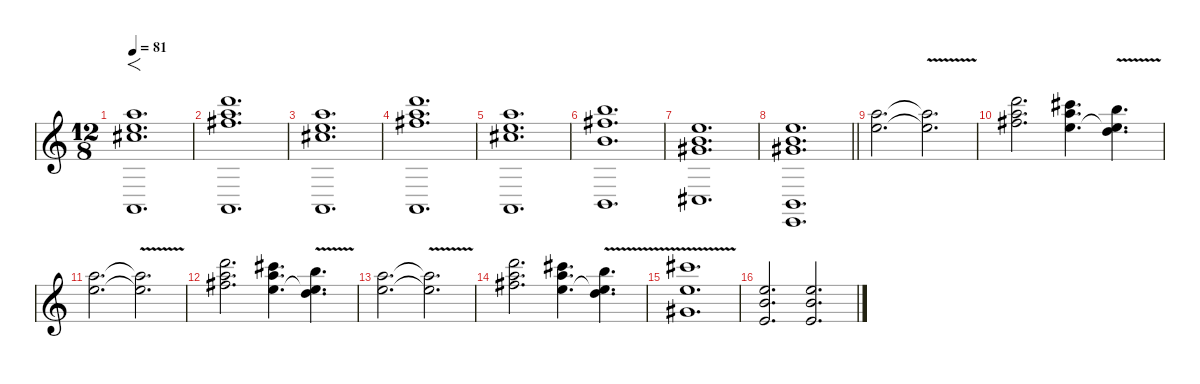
\defaultSystemsLayout 4
\hideDynamics
\bracketExtendMode nobrackets
\singleTrackTrackNamePolicy hidden
\multiTrackTrackNamePolicy hidden
\firstSystemTrackNameMode fullname
\otherSystemsTrackNameOrientation horizontal
\track ("KEYBOARD" "org.") {instrument churchorgan}
\staff {score}
\tuning (E4 B3 G3 D3 A2 E2)
\ts (12 8)
\tempo 81
\clef g2
\ks c
(17.1 17.2 18.3{acc #} 0.5).1{f d dy ff beam Up} |
(22.1 22.2 23.3{acc #} 0.5).1{d beam Up} |
(17.1 17.2 18.3{acc #} 0.5).1{d beam Up} |
(22.1 22.2 23.3{acc #} 0.5).1{d beam Up} |
(17.1 17.2 18.3{acc #} 0.5).1{d beam Up} |
(19.1 19.2{acc #} 16.3 2.5).1{d beam Up} |
(12.1 12.2 13.3{acc #} 4.5{acc #}).1{d beam Up} |
\barLineRight lightlight
(12.1 12.2 13.3{acc #} 2.5 0.6).1{d beam Up} |
(17.1 17.2).2{d dy f beam Down} (17.1{t} 17.2{v t}).2{d beam Down} |
(22.1 22.2 23.3{acc #}).2{d beam Down} (21.1{acc #} 22.2 21.3).4{d beam Down} (19.1{v} 15.2 21.3{t}).4{d beam Down} |
(17.1 17.2).2{d beam Down} (17.1{t} 17.2{v t}).2{d beam Down} |
(22.1 22.2 23.3{acc #}).2{d beam Down} (21.1{acc #} 22.2 21.3).4{d beam Down} (19.1{v} 15.2 21.3{t}).4{d beam Down} |
(17.1 17.2).2{d beam Down} (17.1{t} 17.2{v t}).2{d beam Down} |
(22.1 22.2 23.3{acc #}).2{d beam Down} (21.1{acc #} 22.2 21.3).4{d beam Down} (19.1{v} 15.2 21.3{t}).4{d beam Down} |
(21.1{acc #} 17.2{v} 13.3{acc #}).1{d beam Down} |
(12.1 12.2 9.3).2{d beam Up} (12.1 12.2 9.3).2{d beam Up}
